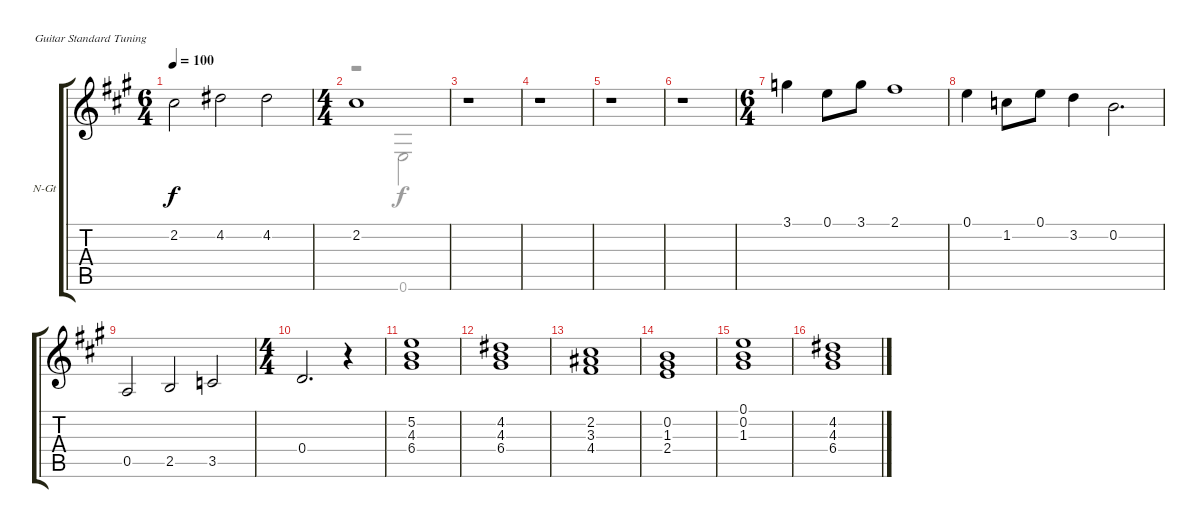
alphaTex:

\bracketExtendMode groupsimilarinstruments
\firstSystemTrackNameOrientation horizontal
\otherSystemsTrackNameOrientation horizontal
\track ("Guitar 4" "N-Gt") {instrument acousticguitarnylon}
\staff {score tabs}
\tuning (E4 B3 G3 D3 A2 E2)
\voice
\ts (6 4)
\beaming (8 6 6)
\tempo 100
\clef g2
\ks a
2.2.2{dy f} 4.2.2 4.2.2 |
\ts (4 4)
\beaming (8 2 2 2 2)
2.2.1 |
r.1 |
r.1 |
r.1 |
r.1 |
\ts (6 4)
\beaming (8 6 6)
3.1.4 0.1.8 3.1.8 2.1.1 |
0.1.4 1.2.8 0.1.8 3.2.4 0.2.2{d} |
0.5.2 2.5.2 3.5.2 |
\ts (4 4)
\beaming (8 2 2 2 2)
0.4.2{d} r.4 |
(5.2 4.3 6.4).1 |
(4.2 4.3 6.4).1 |
(2.2 3.3 4.4).1 |
(0.2 1.3 2.4).1 |
(0.1 0.2 1.3).1 |
(4.2 4.3 6.4).1
\voice
\clef g2
\ottava regular
\simile none
\ks a
|
r.2 0.6.2 |
|
|
|
|
|
|
|
|
|
|
|
|
|
